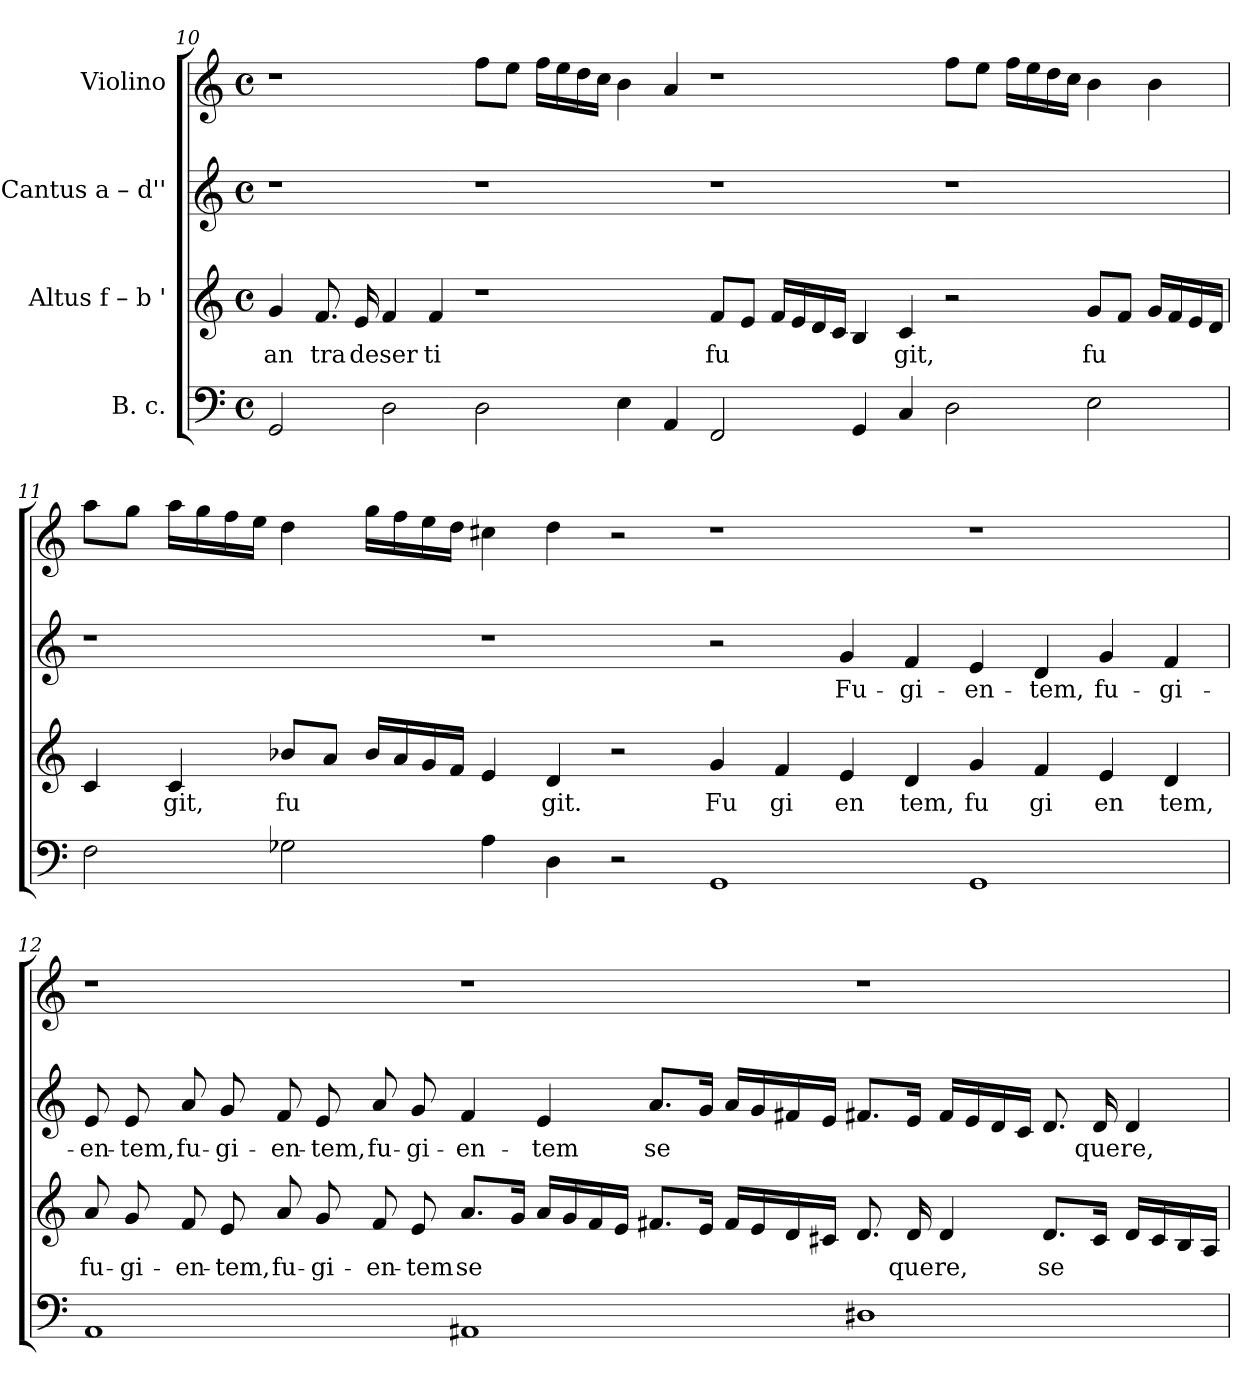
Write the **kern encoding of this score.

**kern	**kern	**text	**kern	**text	**kern
*part4	*part3	*part3	*part2	*part2	*part1
*staff4	*staff3	*staff3	*staff2	*staff2	*staff1
*I"B. c.	*I"Altus  f – b '	*	*I"Cantus  a – d''	*	*I"Violino
!!LO:LB:g=z
*clefF4	*clefG2	*	*clefG2	*	*clefG2
*k[]	*k[]	*	*k[]	*	*k[]
*C:	*C:	*	*C:	*	*C:
*M4/4	*M4/4	*	*M4/4	*	*M4/4
*met(c)	*met(c)	*	*met(c)	*	*met(c)
=10	=10	=10	=10	=10	=10
!	!	!LO:LY:b:rj	!	!	!
2GG/	4g/	an	1r	.	1r
!	!	!LO:LY:b:rj	!	!	!
.	8.f/	tra	.	.	.
!	!	!LO:LY:b:rj	!	!	!
.	16e/	deser	.	.	.
!	!	!LO:LY:b:rj	!	!	!
2D\	4f/	.	.	.	.
!	!	!LO:LY:b:rj	!	!	!
.	4f/	ti	.	.	.
2D\	1r	.	1r	.	8ff\L
.	.	.	.	.	8ee\J
.	.	.	.	.	16ff\L
.	.	.	.	.	16ee\
.	.	.	.	.	16dd\
.	.	.	.	.	16cc\J
4E\	.	.	.	.	4b\
4AA/	.	.	.	.	4a/
!	!	!LO:LY:b:rj	!	!	!
2FF/	8f/L	fu	1r	.	1r
!	!	!LO:LY:b:rj	!	!	!
.	8e/J	.	.	.	.
!	!	!LO:LY:b:rj	!	!	!
.	16f/L	.	.	.	.
!	!	!LO:LY:b:rj	!	!	!
.	16e/	.	.	.	.
!	!	!LO:LY:b:rj	!	!	!
.	16d/	.	.	.	.
!	!	!LO:LY:b:rj	!	!	!
.	16c/J	.	.	.	.
!	!	!LO:LY:b:rj	!	!	!
4GG/	4B/	.	.	.	.
!	!	!LO:LY:b:rj	!	!	!
4C/	4c/	git,	.	.	.
2D\	2r	.	1r	.	8ff\L
.	.	.	.	.	8ee\J
.	.	.	.	.	16ff\L
.	.	.	.	.	16ee\
.	.	.	.	.	16dd\
.	.	.	.	.	16cc\J
!	!	!LO:LY:b:rj	!	!	!
2E\	8g/L	fu	.	.	4b\
!	!	!LO:LY:b:rj	!	!	!
.	8f/J	.	.	.	.
!	!	!LO:LY:b:rj	!	!	!
.	16g/L	.	.	.	4b\
!	!	!LO:LY:b:rj	!	!	!
.	16f/	.	.	.	.
!	!	!LO:LY:b:rj	!	!	!
.	16e/	.	.	.	.
!	!	!LO:LY:b:rj	!	!	!
.	16d/J	.	.	.	.
!!LO:LB:g=z
=11	=11	=11	=11	=11	=11
!	!	!LO:LY:b:rj	!	!	!
2F\	4c/	.	1r	.	8aa\L
.	.	.	.	.	8gg\J
!	!	!LO:LY:b:rj	!	!	!
.	4c/	git,	.	.	16aa\L
.	.	.	.	.	16gg\
.	.	.	.	.	16ff\
.	.	.	.	.	16ee\J
!	!	!LO:LY:b:rj	!	!	!
2G-\	8b-X/L	fu	.	.	4dd\
!	!	!LO:LY:b:rj	!	!	!
.	8a/J	.	.	.	.
!	!	!LO:LY:b:rj	!	!	!
.	16b-/L	.	.	.	16gg\L
!	!	!LO:LY:b:rj	!	!	!
.	16a/	.	.	.	16ff\
!	!	!LO:LY:b:rj	!	!	!
.	16g/	.	.	.	16ee\
!	!	!LO:LY:b:rj	!	!	!
.	16f/J	.	.	.	16dd\J
!	!	!LO:LY:b:rj	!	!	!
4A\	4e/	.	1r	.	4cc#X\
!	!	!LO:LY:b:rj	!	!	!
4D\	4d/	git.	.	.	4dd\
2r	2r	.	.	.	2r
!	!	!LO:LY:b:rj	!	!	!
1GG	4g/	Fu	2r	.	1r
!	!	!LO:LY:b:rj	!	!	!
.	4f/	gi	.	.	.
!	!	!LO:LY:b:rj	!	!LO:LY:b:rj	!
.	4e/	en	4g/	Fu-	.
!	!	!LO:LY:b:rj	!	!LO:LY:b:rj	!
.	4d/	tem,	4f/	-gi-	.
!	!	!LO:LY:b:rj	!	!LO:LY:b:rj	!
1GG	4g/	fu	4e/	-en-	1r
!	!	!LO:LY:b:rj	!	!LO:LY:b:rj	!
.	4f/	gi	4d/	-tem,	.
!	!	!LO:LY:b:rj	!	!LO:LY:b:rj	!
.	4e/	en	4g/	fu-	.
!	!	!LO:LY:b:rj	!	!LO:LY:b:rj	!
.	4d/	tem,	4f/	-gi-	.
!!LO:PB:g=z
=12	=12	=12	=12	=12	=12
!	!	!LO:LY:b:rj	!	!LO:LY:b:rj	!
1AA	8a/	fu-	8e/	-en-	1r
!	!	!LO:LY:b:rj	!	!LO:LY:b:rj	!
.	8g/	-gi-	8e/	-tem,	.
!	!	!LO:LY:b:rj	!	!LO:LY:b:rj	!
.	8f/	-en-	8a/	fu-	.
!	!	!LO:LY:b:rj	!	!LO:LY:b:rj	!
.	8e/	-tem,	8g/	-gi-	.
!	!	!LO:LY:b:rj	!	!LO:LY:b:rj	!
.	8a/	fu-	8f/	-en-	.
!	!	!LO:LY:b:rj	!	!LO:LY:b:rj	!
.	8g/	-gi-	8e/	-tem,	.
!	!	!LO:LY:b:rj	!	!LO:LY:b:rj	!
.	8f/	-en-	8a/	fu-	.
!	!	!LO:LY:b:rj	!	!LO:LY:b:rj	!
.	8e/	-tem	8g/	-gi-	.
!	!	!LO:LY:b:rj	!	!LO:LY:b:rj	!
1AA#	8.a/L	se-	4f/	-en-	1r
!	!	!LO:LY:b:rj	!	!	!
.	16g/J	--	.	.	.
!	!	!LO:LY:b:rj	!	!LO:LY:b:rj	!
.	16a/L	--	4e/	-tem	.
!	!	!LO:LY:b:rj	!	!	!
.	16g/	--	.	.	.
!	!	!LO:LY:b:rj	!	!	!
.	16f/	--	.	.	.
!	!	!LO:LY:b:rj	!	!	!
.	16e/J	--	.	.	.
!	!	!LO:LY:b:rj	!	!LO:LY:b:rj	!
.	8.f#X/L	--	8.a/L	se-	.
!	!	!LO:LY:b:rj	!	!LO:LY:b:rj	!
.	16e/J	--	16g/J	--	.
!	!	!LO:LY:b:rj	!	!LO:LY:b:rj	!
.	16f#/L	--	16a/L	--	.
!	!	!LO:LY:b:rj	!	!LO:LY:b:rj	!
.	16e/	--	16g/	--	.
!	!	!LO:LY:b:rj	!	!LO:LY:b:rj	!
.	16d/	--	16f#/	--	.
!	!	!LO:LY:b:rj	!	!LO:LY:b:rj	!
.	16c#/J	--	16e/J	--	.
!	!	!LO:LY:b:rj	!	!LO:LY:b:rj	!
1D#	8.d/	--	8.f#X/L	--	1r
!	!	!LO:LY:b:rj	!	!LO:LY:b:rj	!
.	16d/	-que	16e/J	--	.
!	!	!LO:LY:b:rj	!	!LO:LY:b:rj	!
.	4d/	re,	16f#/L	--	.
!	!	!	!	!LO:LY:b:rj	!
.	.	.	16e/	--	.
!	!	!	!	!LO:LY:b:rj	!
.	.	.	16d/	--	.
!	!	!	!	!LO:LY:b:rj	!
.	.	.	16c/J	--	.
!	!	!LO:LY:b:rj	!	!LO:LY:b:rj	!
.	8.d/L	se-	8.d/	--	.
!	!	!LO:LY:b:rj	!	!LO:LY:b:rj	!
.	16c#/J	--	16d/	-que	.
!	!	!LO:LY:b:rj	!	!LO:LY:b:rj	!
.	16d/L	--	4d/	re,	.
!	!	!LO:LY:b:rj	!	!	!
.	16c#/	--	.	.	.
!	!	!LO:LY:b:rj	!	!	!
.	16B/	--	.	.	.
!	!	!LO:LY:b:rj	!	!	!
.	16A/J	--	.	.	.
=	=	=	=	=	=
*-	*-	*-	*-	*-	*-
